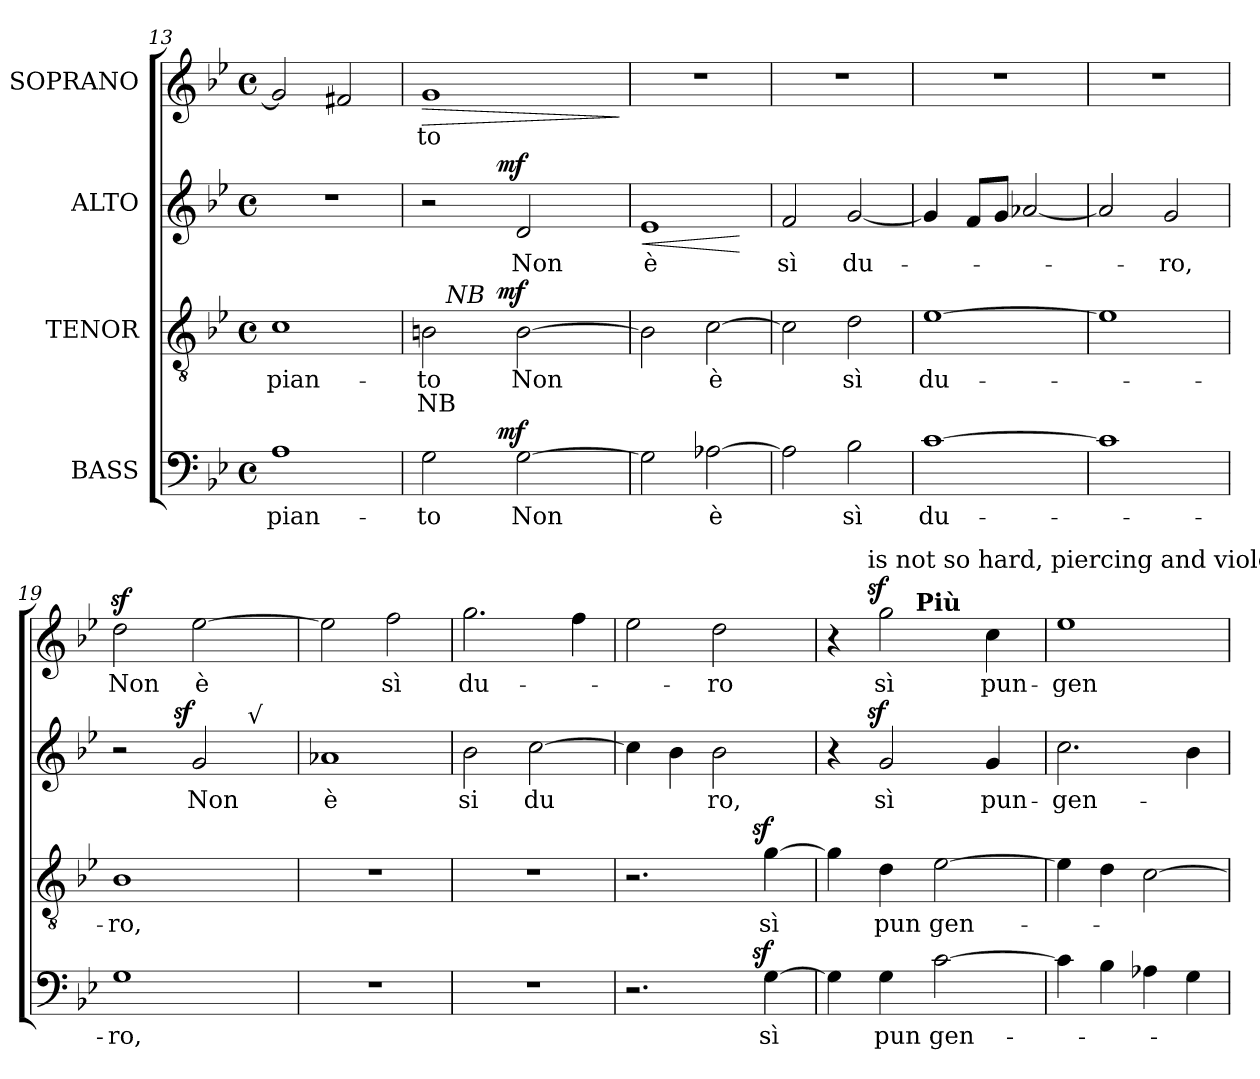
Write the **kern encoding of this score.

**kern	**text	**dynam	**kern	**text	**text	**dynam	**kern	**text	**dynam	**kern	**text	**dynam
*part4	*part4	*part4	*part3	*part3	*part3	*part3	*part2	*part2	*part2	*part1	*part1	*part1
*staff4	*staff4	*staff4	*staff3	*staff3	*staff3	*staff3	*staff2	*staff2	*staff2	*staff1	*staff1	*staff1
*I"BASS	*	*	*I"TENOR	*	*	*	*I"ALTO	*	*	*I"SOPRANO	*	*
*clefF4	*	*	*clefGv2	*	*	*	*clefG2	*	*	*clefG2	*	*
*k[b-e-]	*	*	*k[b-e-]	*	*	*	*k[b-e-]	*	*	*k[b-e-]	*	*
*B-:	*	*	*B-:	*	*	*	*B-:	*	*	*B-:	*	*
*M4/4	*	*	*M4/4	*	*	*	*M4/4	*	*	*M4/4	*	*
*met(c)	*	*	*met(c)	*	*	*	*met(c)	*	*	*met(c)	*	*
=13	=13	=13	=13	=13	=13	=13	=13	=13	=13	=13	=13	=13
!	!LO:LY:b	!	!	!LO:LY:b	!	!	!	!	!	!	!	!
1A	pian-	.	1c	pian-	.	.	1r	.	.	2g/]	.	.
.	.	.	.	.	.	.	.	.	.	2f#X/	.	.
!!LO:PB:g=z
=14	=14	=14	=14	=14	=14	=14	=14	=14	=14	=14	=14	=14
!	!LO:LY:b	!	!	!LO:LY:b	!LO:LY:b	!	!	!	!	!	!LO:LY:b:rj	!LO:HP:b
*^	*	*	*^	*	*	*	*^	*	*	*	*	*
*	*	*	*	*	*^	*	*	*	*	*	*	*	*	*	*
2G\	4..ryy	-to	.	2Bn\	4..ryy	16.ryy	-to	NB	.	2r	4..ryy	.	.	1g	-to	>
!	!	!	!	!	!	!LO:TX:a:i:t=NB	!	!	!	!	!	!	!	!	!	!
.	.	.	.	.	.	2ryy	.	.	.	.	.	.	.	.	.	.
!	!	!	!LO:DY:a	!	!	!	!	!	!LO:DY:a	!	!	!	!LO:DY:a	!	!	!
.	2ryy	.	mf	.	2ryy	.	.	.	mf	.	2ryy	.	mf	.	.	.
!	!	!LO:LY:b	!	!	!	!	!LO:LY:b	!	!	!	!	!LO:LY:b	!	!	!	!
[>2G\	.	Non	.	[>2B\	.	.	Non	.	.	2d/	.	Non	.	.	.	.
.	.	.	.	.	.	4ryy	.	.	.	.	.	.	.	.	.	.
.	.	.	.	.	.	8ryy	.	.	.	.	.	.	.	.	.	.
.	16ryy	.	.	.	16ryy	.	.	.	.	.	16ryy	.	.	.	.	.
.	.	.	.	.	.	32ryy	.	.	.	.	.	.	.	.	.	.
.	.	.	.	.	.	.	.	.	.	.	.	.	.	.	.	]
=15	=15	=15	=15	=15	=15	=15	=15	=15	=15	=15	=15	=15	=15	=15	=15	=15
!	!	!	!	!	!	!	!	!	!	!	!	!LO:LY:b:rj	!LO:HP:b	!	!	!
*v	*v	*	*	*	*	*	*	*	*	*v	*v	*	*	*	*	*
*	*	*	*v	*v	*v	*	*	*	*	*	*	*	*	*
2G\]	.	.	2B\]	.	.	.	1e-	è	<	1r	.	.
!	!LO:LY:b:rj	!	!	!LO:LY:b:rj	!	!	!	!	!	!	!	!
[>2A-X\	è	.	[>2c\	è	.	.	.	.	.	.	.	.
.	.	.	.	.	.	.	.	.	[	.	.	.
=16	=16	=16	=16	=16	=16	=16	=16	=16	=16	=16	=16	=16
!	!	!	!	!	!	!	!	!LO:LY:b	!	!	!	!
2A-\]	.	.	2c\]	.	.	.	2f/	sì	.	1r	.	.
!	!LO:LY:b	!	!	!LO:LY:b	!	!	!	!LO:LY:b	!	!	!	!
2B-\	sì	.	2d\	sì	.	.	[<2g/	du-	.	.	.	.
=17	=17	=17	=17	=17	=17	=17	=17	=17	=17	=17	=17	=17
!	!LO:LY:b	!	!	!LO:LY:b	!	!	!	!	!	!	!	!
[>1c	du-	.	[>1e-	du-	.	.	4g/]	.	.	1r	.	.
.	.	.	.	.	.	.	8f/L	.	.	.	.	.
.	.	.	.	.	.	.	8g/J	.	.	.	.	.
.	.	.	.	.	.	.	[<2a-X/	.	.	.	.	.
=18	=18	=18	=18	=18	=18	=18	=18	=18	=18	=18	=18	=18
1c]	.	.	1e-]	.	.	.	2a-/]	.	.	1r	.	.
!	!	!	!	!	!	!	!	!LO:LY:b	!	!	!	!
.	.	.	.	.	.	.	2g/	-ro,	.	.	.	.
=19	=19	=19	=19	=19	=19	=19	=19	=19	=19	=19	=19	=19
!	!LO:LY:b	!	!	!LO:LY:b	!	!	!	!	!	!	!LO:LY:b	!
*	*	*	*	*	*	*	*^	*	*	*	*	*
*	*	*	*	*	*	*	*	*^	*	*	*	*	*
1G	-ro,	.	1B-	-ro,	.	.	2r	4..ryy	2ryy	.	.	2ddz>\	Non	.
!	!	!	!	!	!	!	!	!	!	!	!LO:DY:a	!	!	!
.	.	.	.	.	.	.	.	2ryy	.	.	sf	.	.	.
!	!	!	!	!	!	!	!	!	!	!LO:LY:b	!	!	!LO:LY:b:rj	!
.	.	.	.	.	.	.	2g/	.	4ryy	Non	.	[>2ee-\	è	.
.	.	.	.	.	.	.	.	.	32ryy	.	.	.	.	.
!	!	!	!	!	!	!	!	!	!LO:TX:a:i:t=√	!	!	!	!	!
.	.	.	.	.	.	.	.	.	8..ryy	.	.	.	.	.
.	.	.	.	.	.	.	.	16ryy	.	.	.	.	.	.
=20	=20	=20	=20	=20	=20	=20	=20	=20	=20	=20	=20	=20	=20	=20
!	!	!	!	!	!	!	!	!	!	!LO:LY:b:rj	!	!	!	!
*	*	*	*	*	*	*	*v	*v	*v	*	*	*	*	*
1r	.	.	1r	.	.	.	1a-X	è	.	2ee-\]	.	.
!	!	!	!	!	!	!	!	!	!	!	!LO:LY:b	!
.	.	.	.	.	.	.	.	.	.	2ff\	sì	.
!!LO:LB:g=z
=21	=21	=21	=21	=21	=21	=21	=21	=21	=21	=21	=21	=21
!	!	!	!	!	!	!	!	!LO:LY:b	!	!	!LO:LY:b	!
1r	.	.	1r	.	.	.	2b-\	si	.	2.gg\	du-	.
!	!	!	!	!	!	!	!	!LO:LY:b	!	!	!	!
.	.	.	.	.	.	.	[>2cc\	du	.	.	.	.
.	.	.	.	.	.	.	.	.	.	4ff\	.	.
=22	=22	=22	=22	=22	=22	=22	=22	=22	=22	=22	=22	=22
*^	*	*	*^	*	*	*	*	*	*	*	*	*
2.r	2ryy	.	.	2.r	2ryy	.	.	.	4cc\]	.	.	2ee-\	.	.
.	.	.	.	.	.	.	.	.	4b-\	.	.	.	.	.
!	!	!	!	!	!	!	!	!	!	!LO:LY:b	!	!	!LO:LY:b	!
.	8..ryy	.	.	.	8..ryy	.	.	.	2b-\	ro,	.	2dd\	-ro	.
!	!	!	!LO:DY:a	!	!	!	!	!LO:DY:a	!	!	!	!	!	!
.	4ryy	.	sf	.	4ryy	.	.	sf	.	.	.	.	.	.
!	!	!LO:LY:b	!	!	!	!LO:LY:b	!	!	!	!	!	!	!	!
[>4G\	.	sì	.	[>4g\	.	sì	.	.	.	.	.	.	.	.
.	32ryy	.	.	.	32ryy	.	.	.	.	.	.	.	.	.
*v	*v	*	*	*	*	*	*	*	*	*	*	*	*	*
*	*	*	*v	*v	*	*	*	*	*	*	*	*	*
=23	=23	=23	=23	=23	=23	=23	=23	=23	=23	=23	=23	=23
*	*	*	*	*	*	*	*^	*	*	*^	*	*
*	*	*	*	*	*	*	*	*	*	*	*	*^	*	*
4G\]	.	.	4g\]	.	.	.	4r	8..ryy	.	.	4r	8..ryy	4..ryy	.	.
!	!	!	!	!	!	!	!	!	!	!	!	!LO:TX:a:t=is not so hard, piercing and violent	!	!	!
!	!	!	!	!	!	!	!	!	!	!LO:DY:a	!	!	!	!	!LO:DY:a
.	.	.	.	.	.	.	.	2ryy	.	sf	.	2ryy	.	.	sf
!	!LO:LY:b	!	!	!LO:LY:b	!	!	!	!	!LO:LY:b	!	!	!	!	!LO:LY:b	!
4G\	pun	.	4d\	pun	.	.	2g/	.	sì	.	2gg\	.	.	sì	.
!	!	!	!	!	!	!	!	!	!	!	!	!	!LO:TX:a:B:t=Più	!	!
.	.	.	.	.	.	.	.	.	.	.	.	.	2ryy	.	.
!	!LO:LY:b	!	!	!LO:LY:b	!	!	!	!	!	!	!	!	!	!	!
[>2c\	gen-	.	[>2e-\	gen-	.	.	.	.	.	.	.	.	.	.	.
.	.	.	.	.	.	.	.	4ryy	.	.	.	4ryy	.	.	.
!	!	!	!	!	!	!	!	!	!LO:LY:b	!	!	!	!	!LO:LY:b	!
.	.	.	.	.	.	.	4g/	.	pun-	.	4cc\	.	.	pun-	.
.	.	.	.	.	.	.	.	.	.	.	.	.	16ryy	.	.
.	.	.	.	.	.	.	.	32ryy	.	.	.	32ryy	.	.	.
=24	=24	=24	=24	=24	=24	=24	=24	=24	=24	=24	=24	=24	=24	=24	=24
!	!	!	!	!	!	!	!	!	!LO:LY:b	!	!	!	!	!LO:LY:b	!
*	*	*	*	*	*	*	*v	*v	*	*	*	*	*	*	*
*	*	*	*	*	*	*	*	*	*	*v	*v	*v	*	*
4c\]	.	.	4e-\]	.	.	.	2.cc\	-gen-	.	1ee-	-gen-	.
4B-\	.	.	4d\	.	.	.	.	.	.	.	.	.
4A-X\	.	.	[>2c\	.	.	.	.	.	.	.	.	.
4G\	.	.	.	.	.	.	4b-\	.	.	.	.	.
=	=	=	=	=	=	=	=	=	=	=	=	=
*-	*-	*-	*-	*-	*-	*-	*-	*-	*-	*-	*-	*-
